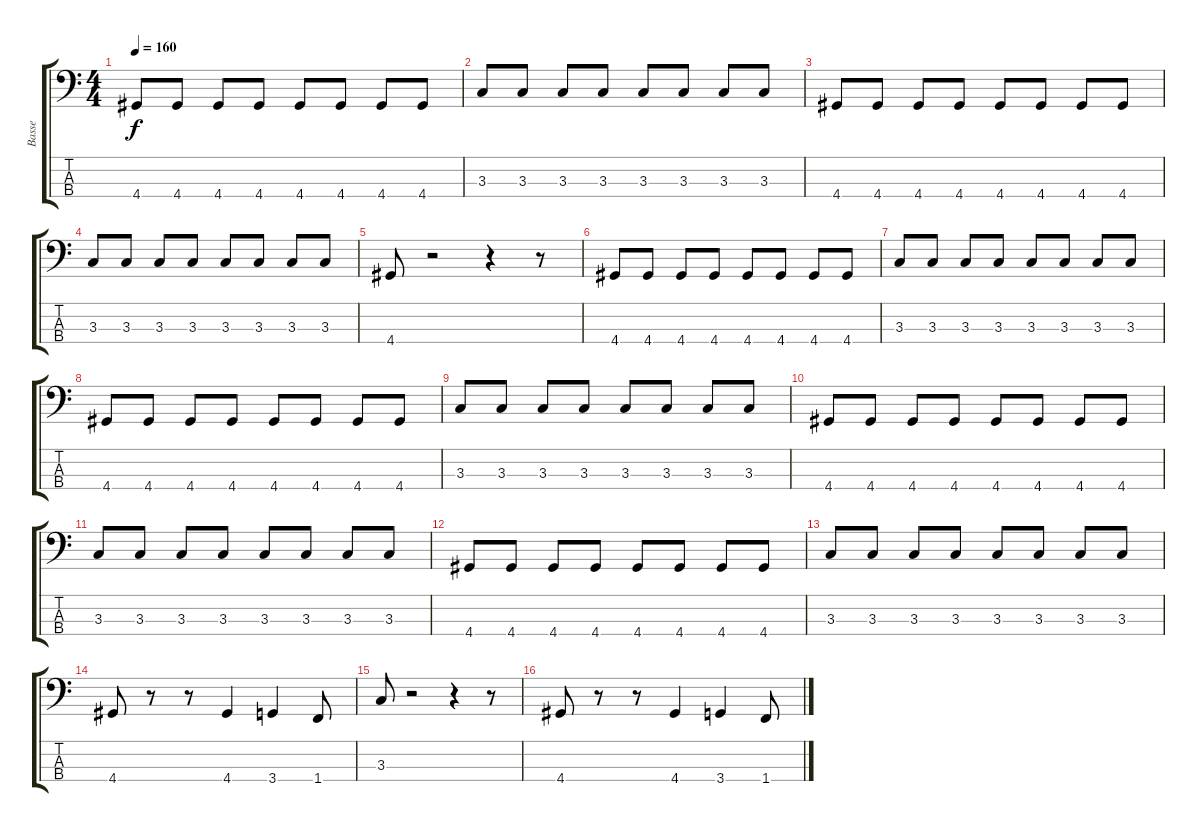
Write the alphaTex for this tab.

\track ("Basse" "Basse") {instrument electricbassfinger}
\staff {score tabs}
\tuning (G2 D2 A1 E1) {hide}
\ts (4 4)
\tempo 160
\clef f4
\ks c
4.4.8{dy f} 4.4.8 4.4.8 4.4.8 4.4.8 4.4.8 4.4.8 4.4.8 |
3.3.8 3.3.8 3.3.8 3.3.8 3.3.8 3.3.8 3.3.8 3.3.8 |
4.4.8 4.4.8 4.4.8 4.4.8 4.4.8 4.4.8 4.4.8 4.4.8 |
3.3.8 3.3.8 3.3.8 3.3.8 3.3.8 3.3.8 3.3.8 3.3.8 |
4.4.8 r.2 r.4 r.8 |
4.4.8 4.4.8 4.4.8 4.4.8 4.4.8 4.4.8 4.4.8 4.4.8 |
3.3.8 3.3.8 3.3.8 3.3.8 3.3.8 3.3.8 3.3.8 3.3.8 |
4.4.8 4.4.8 4.4.8 4.4.8 4.4.8 4.4.8 4.4.8 4.4.8 |
3.3.8 3.3.8 3.3.8 3.3.8 3.3.8 3.3.8 3.3.8 3.3.8 |
4.4.8 4.4.8 4.4.8 4.4.8 4.4.8 4.4.8 4.4.8 4.4.8 |
3.3.8 3.3.8 3.3.8 3.3.8 3.3.8 3.3.8 3.3.8 3.3.8 |
4.4.8 4.4.8 4.4.8 4.4.8 4.4.8 4.4.8 4.4.8 4.4.8 |
3.3.8 3.3.8 3.3.8 3.3.8 3.3.8 3.3.8 3.3.8 3.3.8 |
4.4.8 r.8 r.8 4.4.4 3.4.4 1.4.8 |
3.3.8 r.2 r.4 r.8 |
4.4.8 r.8 r.8 4.4.4 3.4.4 1.4.8
